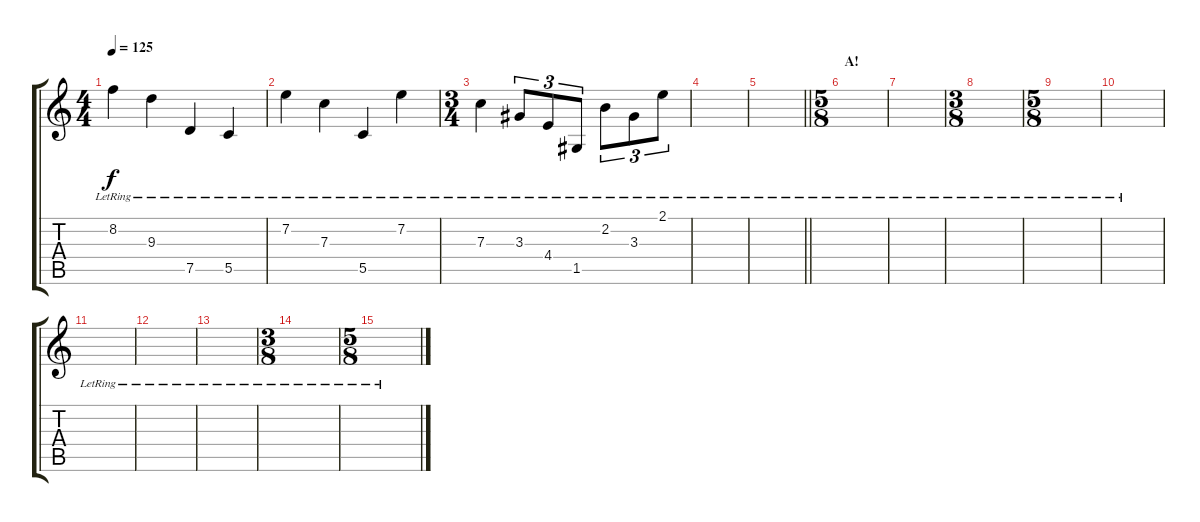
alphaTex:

\track "" {instrument distortionguitar}
\staff {score tabs}
\tuning (D4 A3 F3 C3 G2 C2) {hide}
\ts (4 4)
\tempo 125
\clef g2
\ks c
8.2{lr}.4{dy f} 9.3{lr}.4 7.5{lr}.4 5.5{lr}.4 |
7.2{lr}.4 7.3{lr}.4 5.5{lr}.4 7.2{lr}.4 |
\ts (3 4)
7.3{lr}.4 3.3{lr}.8{tu (3 2)} 4.4{lr}.8{tu (3 2)} 1.5{lr}.8{tu (3 2)} 2.2{lr}.8{tu (3 2)} 3.3{lr}.8{tu (3 2)} 2.1{lr}.8{tu (3 2)} |
|
\barLineRight lightlight
|
\ts (5 8)
\section ("" "A!")
|
|
\ts (3 8)
|
\ts (5 8)
|
|
|
|
|
\ts (3 8)
|
\ts (5 8)
